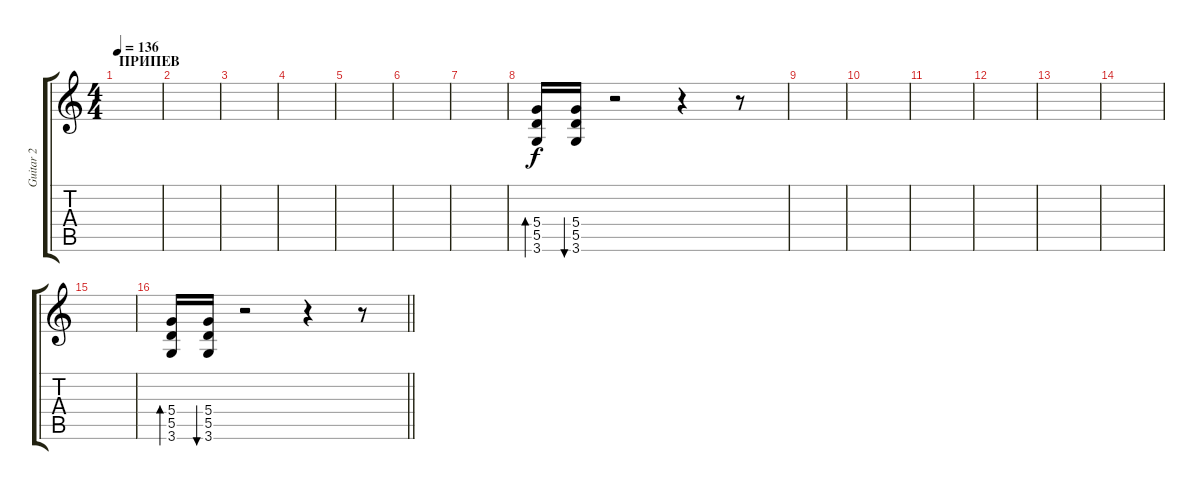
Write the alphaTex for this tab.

\track ("Guitar 2" "Guitar 2") {instrument acousticguitarsteel}
\staff {score tabs}
\tuning (E4 B3 G3 D3 A2 E2) {hide}
\ts (4 4)
\section ("" "ПРИПЕВ")
\tempo 136
\clef g2
\ks c
|
|
|
|
|
|
|
(5.4 5.5 3.6).16{bd 120} (5.4 5.5 3.6).16{bu 120} r.2 r.4 r.8 |
|
|
|
|
|
|
|
\barLineRight lightlight
(5.4 5.5 3.6).16{bd 120} (5.4 5.5 3.6).16{bu 120} r.2 r.4 r.8
